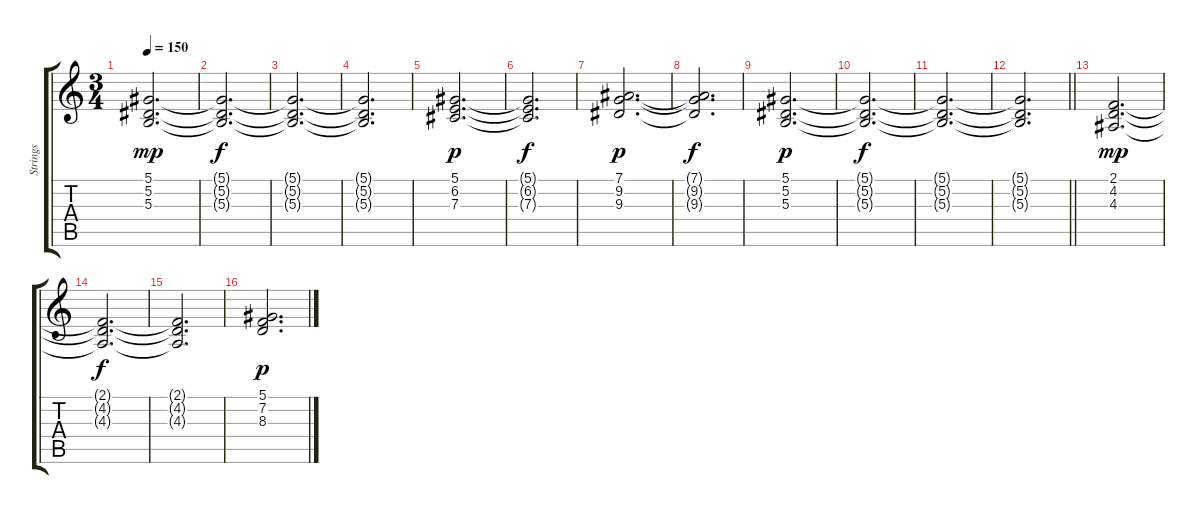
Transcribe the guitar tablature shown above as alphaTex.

\track ("Strings" "Strings") {instrument stringensemble1}
\staff {score tabs}
\tuning (Eb4 Bb3 Gb3 Db3 Ab2 Eb2) {hide}
\ts (3 4)
\tempo 150
\clef g2
\ks c
(5.1 5.2 5.3).2{d dy mp instrument stringensemble1} |
(5.1{t} 5.2{t} 5.3{t}).2{d dy f} |
(5.1{t} 5.2{t} 5.3{t}).2{d} |
(5.1{t} 5.2{t} 5.3{t}).2{d} |
(5.1 6.2 7.3).2{d dy p} |
(5.1{t} 6.2{t} 7.3{t}).2{d dy f} |
(7.1 9.2 9.3).2{d dy p} |
(7.1{t} 9.2{t} 9.3{t}).2{d dy f} |
(5.1 5.2 5.3).2{d dy p} |
(5.1{t} 5.2{t} 5.3{t}).2{d dy f} |
(5.1{t} 5.2{t} 5.3{t}).2{d} |
\barLineRight lightlight
(5.1{t} 5.2{t} 5.3{t}).2{d} |
\section ("" "")
(2.1 4.2 4.3).2{d dy mp} |
(2.1{t} 4.2{t} 4.3{t}).2{d dy f} |
(2.1{t} 4.2{t} 4.3{t}).2{d} |
(5.1 7.2 8.3).2{d dy p}
